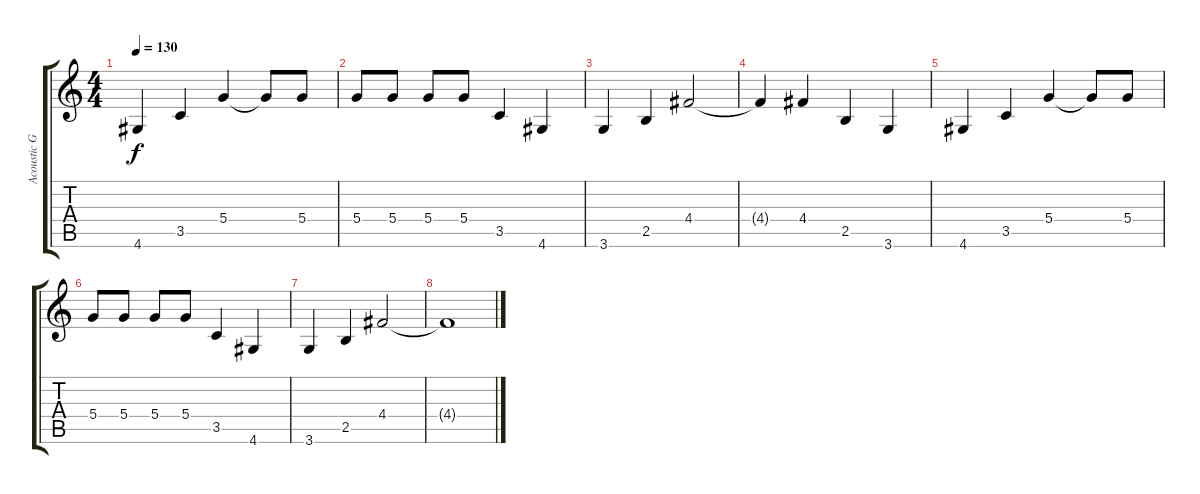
\track ("Acoustic Guitar 1 (Dox)" "Acoustic G") {instrument acousticguitarnylon}
\staff {score tabs}
\tuning (E4 B3 G3 D3 A2 E2) {hide}
\ts (4 4)
\tempo 130
\clef g2
\ks c
4.6.4{dy f} 3.5.4 5.4.4 5.4{t}.8 5.4.8 |
5.4.8 5.4.8 5.4.8 5.4.8 3.5.4 4.6.4 |
3.6.4 2.5.4 4.4.2 |
4.4{t}.4 4.4.4 2.5.4 3.6.4 |
4.6.4 3.5.4 5.4.4 5.4{t}.8 5.4.8 |
5.4.8 5.4.8 5.4.8 5.4.8 3.5.4 4.6.4 |
3.6.4 2.5.4 4.4.2 |
4.4{t}.1
